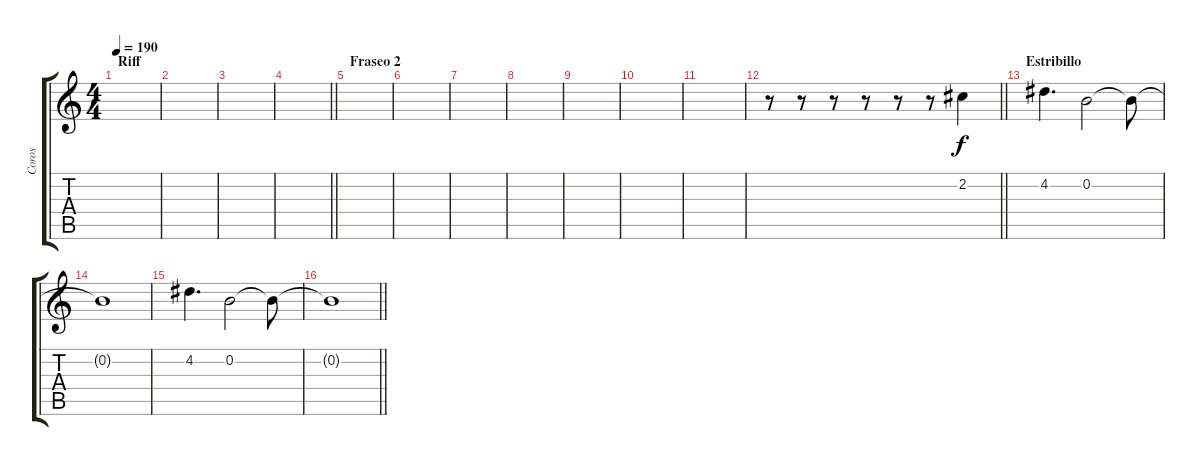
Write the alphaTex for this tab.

\track ("Coros" "Coros") {instrument electricguitarclean}
\staff {score tabs}
\tuning (E4 B3 G3 D3 A2 E2) {hide}
\ts (4 4)
\section ("" "Riff")
\tempo 190
\clef g2
\ks c
|
|
|
\barLineRight lightlight
|
\section ("" "Fraseo 2")
|
|
|
|
|
|
|
\barLineRight lightlight
r.8 r.8 r.8 r.8 r.8 r.8 2.2.4 |
\section ("" "Estribillo")
4.2.4{d} 0.2.2 0.2{t}.8 |
0.2{t}.1 |
4.2.4{d} 0.2.2 0.2{t}.8 |
\barLineRight lightlight
0.2{t}.1
